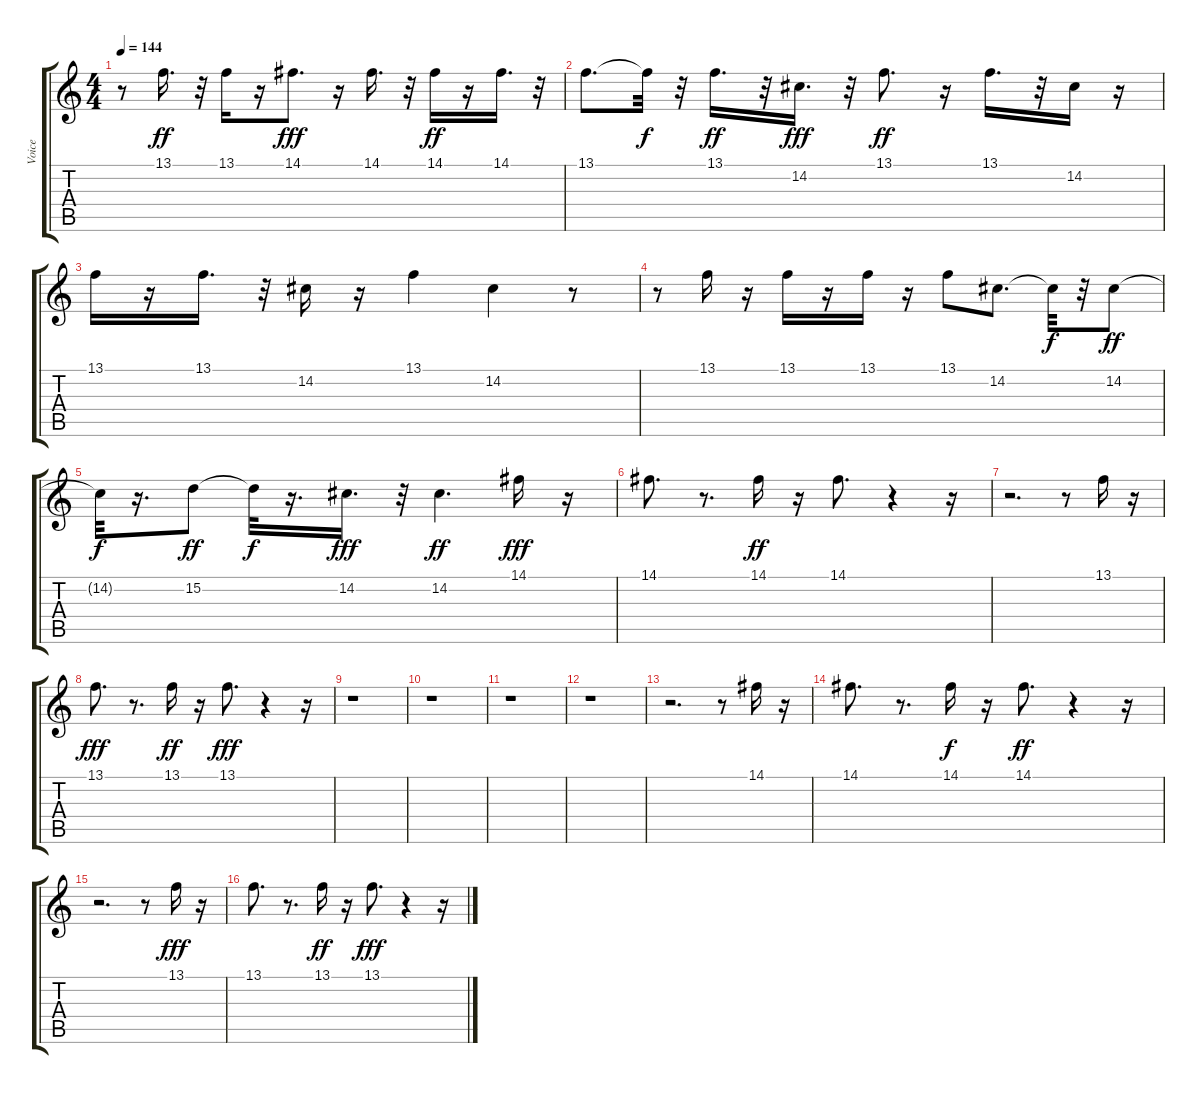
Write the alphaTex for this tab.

\track ("Voice" "Voice") {instrument flute}
\staff {score tabs}
\tuning (E4 B3 G3 D3 A2 E2) {hide}
\ts (4 4)
\tempo 144
\clef g2
\ks c
r.8{dy f} 13.1.16{d dy ff} r.32 13.1.16 r.16 14.1.8{d dy fff} r.16 14.1.16{d} r.32 14.1.16{dy ff} r.16 14.1.16{d} r.32 |
13.1.8{d} 13.1{t}.32{dy f} r.32 13.1.16{d dy ff} r.32 14.2.16{d dy fff} r.32 13.1.8{d dy ff} r.16 13.1.16{d} r.32 14.2.16 r.16 |
13.1.16 r.16 13.1.16{d} r.32 14.2.16 r.16 13.1.4 14.2.4 r.8 |
r.8 13.1.16 r.16 13.1.16 r.16 13.1.16 r.16 13.1.8 14.2.8{d} 14.2{t}.32{dy f} r.32 14.2.8{dy ff} |
14.2{t}.32{dy f} r.16{d} 15.2.8{dy ff} 15.2{t}.32{dy f} r.16{d} 14.2.16{d dy fff} r.32 14.2.4{d dy ff} 14.1.16{dy fff} r.16 |
14.1.8{d} r.8{d} 14.1.16{dy ff} r.16 14.1.8{d} r.4 r.16 |
r.2{d} r.8 13.1.16 r.16 |
13.1.8{d dy fff} r.8{d} 13.1.16{dy ff} r.16 13.1.8{d dy fff} r.4 r.16 |
r.1 |
r.1 |
r.1 |
r.1 |
r.2{d} r.8 14.1.16 r.16 |
14.1.8{d} r.8{d} 14.1.16{dy f} r.16 14.1.8{d dy ff} r.4 r.16 |
r.2{d} r.8 13.1.16{dy fff} r.16 |
13.1.8{d} r.8{d} 13.1.16{dy ff} r.16 13.1.8{d dy fff} r.4 r.16
